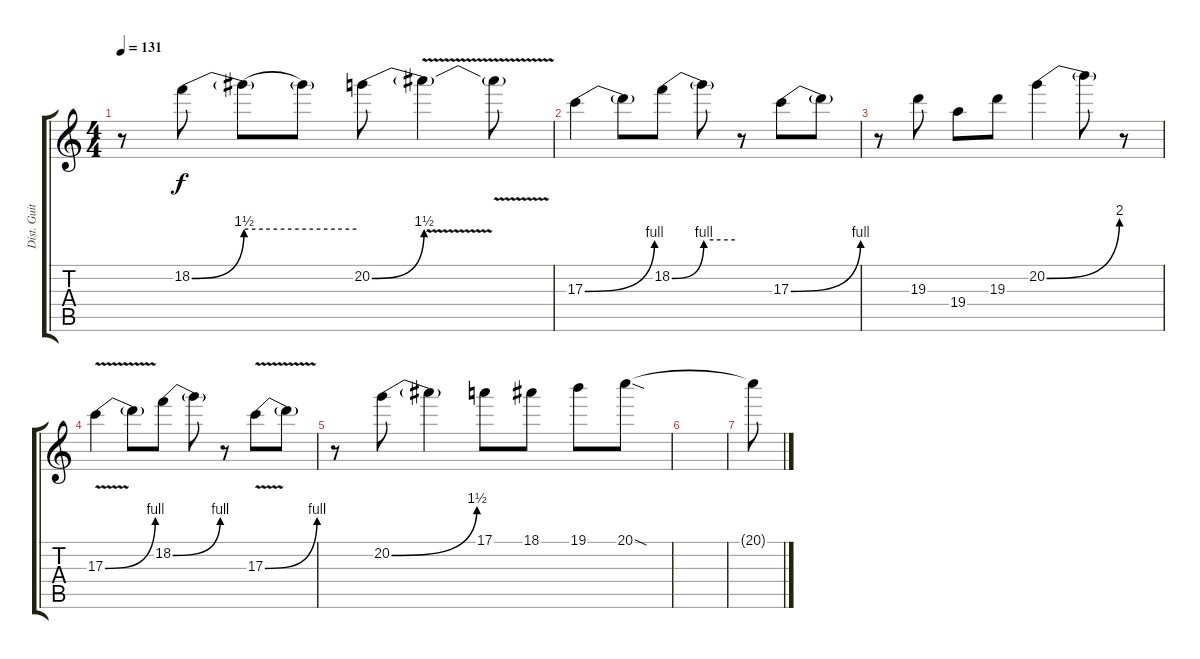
\track ("Dist. Guitar 5" "Dist. Guit") {instrument distortionguitar}
\staff {score tabs}
\tuning (E4 B3 G3 D3 A2 D2) {hide}
\ts (4 4)
\tempo 131
\clef g2
\ks c
r.8{dy f} 18.2{be (bend 0 0 60 6)}.8 18.2{be (hold 0 6 60 6) t}.8 18.2{t}.8 20.2{be (bend 0 0 60 6)}.8 20.2{v t}.4 20.2{t}.8 |
17.3{be (bend 0 0 60 4)}.4 17.3{t}.8 18.2{be (bend 0 0 60 4)}.8 18.2{be (hold 0 4 60 4) t}.8 r.8 17.3{be (bend 0 0 60 4)}.8 17.3{t}.8 |
r.8 19.3.8 19.4.8 19.3.8 20.2{be (bend 0 0 60 8)}.4 20.2{t}.8 r.8 |
17.3{be (bend 0 0 60 4) v}.4 17.3{t}.8 18.2{be (bend 0 0 60 4)}.8 18.2{t}.8 r.8 17.3{be (bend 0 0 60 4) v}.8 17.3{t}.8 |
r.8 20.2{be (bend 0 0 60 6)}.8 20.2{t}.4 17.1.8 18.1.8 19.1.8 20.1{sod}.8 |
|
20.1{t}.8
